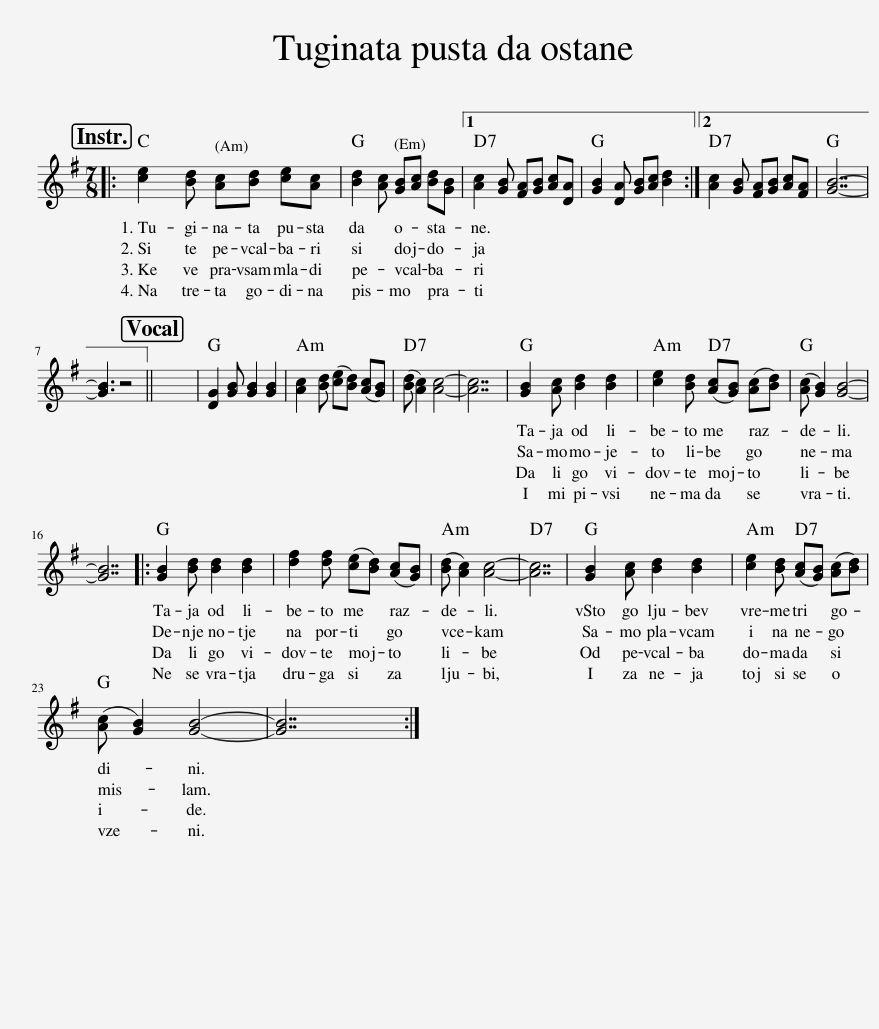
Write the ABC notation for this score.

X:1
L:1/8
M:7/8
I:linebreak $
K:G
V:1 treble
V:1
|: [ce]2 [Bd] [Ac][Bd] [ce][Ac] | [Bd]2 [Ac] [GB][Ac] [Bd][GB] |1 [Ac]2 [GB] [FA][GB] [Ac][DA] | [GB]2 [DA] [GB][Ac] [Bd]2 :|2 [Ac]2 [GB] [FA][GB] [Ac][FA] | %5
 [GB]7- |$ [GB]3 z4 || x7 | [DG]2 [GB] [GB]2 [GB]2 | [Ac]2 [Bd] ([ce][Bd]) ([Ac][GB]) | %10
 ([Bd] [Ac]2) [Ac]4- | [Ac]7 | [GB]2 [Ac] [Bd]2 [Bd]2 | [ce]2 [Bd] ([Ac][GB]) ([Ac][Bd]) | ([Ac] [GB]2) [GB]4- |$ %15
 [GB]7 |: [GB]2 [Bd] [Bd]2 [Bd]2 | [df]2 [df] ([ce][Bd]) ([Ac][GB]) | ([Bd] [Ac]2) [Ac]4- | [Ac]7 | %20
 [GB]2 [Ac] [Bd]2 [Bd]2 | [ce]2 [Bd] ([Ac][GB]) ([Ac][Bd]) |$ ([Ac] [GB]2) [GB]4- | [GB]7 :| %24
